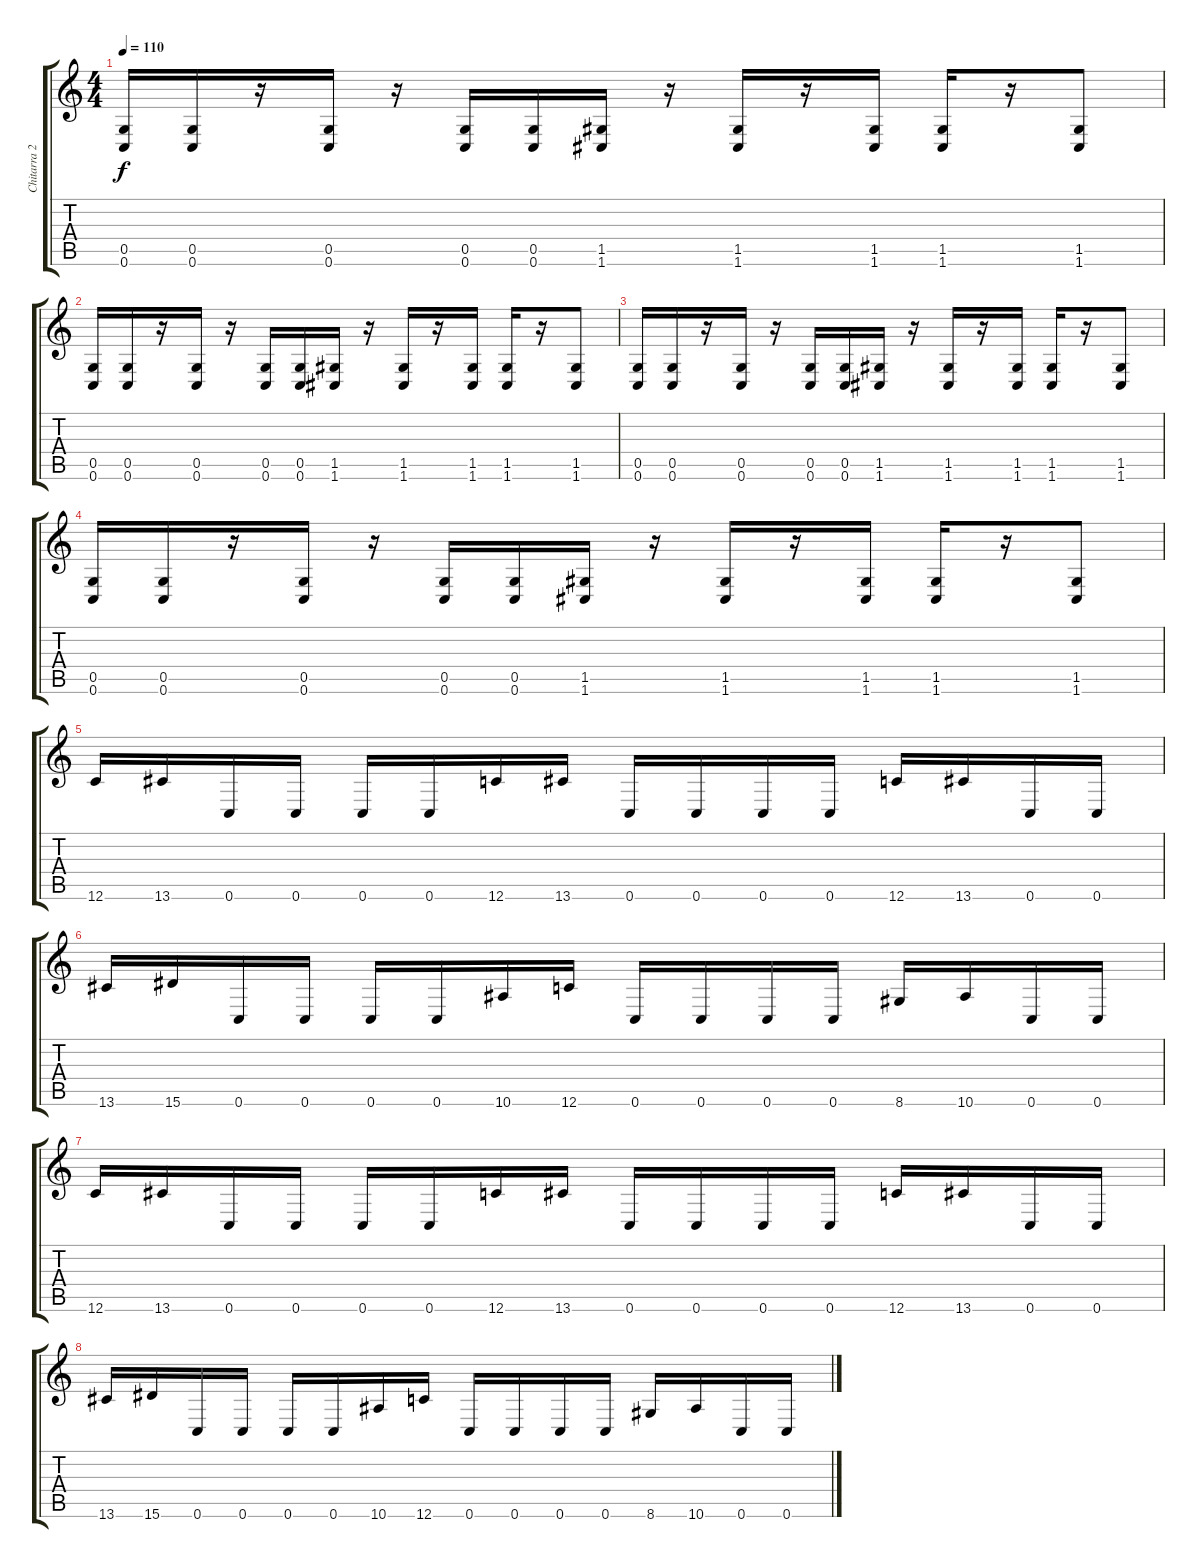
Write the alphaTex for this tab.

\track ("Chitarra 2" "Chitarra 2") {instrument distortionguitar}
\staff {score tabs}
\tuning (D4 A3 F3 C3 G2 C2) {hide}
\ts (4 4)
\tempo 110
\clef g2
\ks c
(0.5 0.6).16{dy f} (0.5 0.6).16 r.16 (0.5 0.6).16 r.16 (0.5 0.6).16 (0.5 0.6).16 (1.5 1.6).16 r.16 (1.5 1.6).16 r.16 (1.5 1.6).16 (1.5 1.6).16 r.16 (1.5 1.6).8 |
(0.5 0.6).16 (0.5 0.6).16 r.16 (0.5 0.6).16 r.16 (0.5 0.6).16 (0.5 0.6).16 (1.5 1.6).16 r.16 (1.5 1.6).16 r.16 (1.5 1.6).16 (1.5 1.6).16 r.16 (1.5 1.6).8 |
(0.5 0.6).16 (0.5 0.6).16 r.16 (0.5 0.6).16 r.16 (0.5 0.6).16 (0.5 0.6).16 (1.5 1.6).16 r.16 (1.5 1.6).16 r.16 (1.5 1.6).16 (1.5 1.6).16 r.16 (1.5 1.6).8 |
(0.5 0.6).16 (0.5 0.6).16 r.16 (0.5 0.6).16 r.16 (0.5 0.6).16 (0.5 0.6).16 (1.5 1.6).16 r.16 (1.5 1.6).16 r.16 (1.5 1.6).16 (1.5 1.6).16 r.16 (1.5 1.6).8 |
12.6.16 13.6.16 0.6.16 0.6.16 0.6.16 0.6.16 12.6.16 13.6.16 0.6.16 0.6.16 0.6.16 0.6.16 12.6.16 13.6.16 0.6.16 0.6.16 |
13.6.16 15.6.16 0.6.16 0.6.16 0.6.16 0.6.16 10.6.16 12.6.16 0.6.16 0.6.16 0.6.16 0.6.16 8.6.16 10.6.16 0.6.16 0.6.16 |
12.6.16 13.6.16 0.6.16 0.6.16 0.6.16 0.6.16 12.6.16 13.6.16 0.6.16 0.6.16 0.6.16 0.6.16 12.6.16 13.6.16 0.6.16 0.6.16 |
13.6.16 15.6.16 0.6.16 0.6.16 0.6.16 0.6.16 10.6.16 12.6.16 0.6.16 0.6.16 0.6.16 0.6.16 8.6.16 10.6.16 0.6.16 0.6.16
